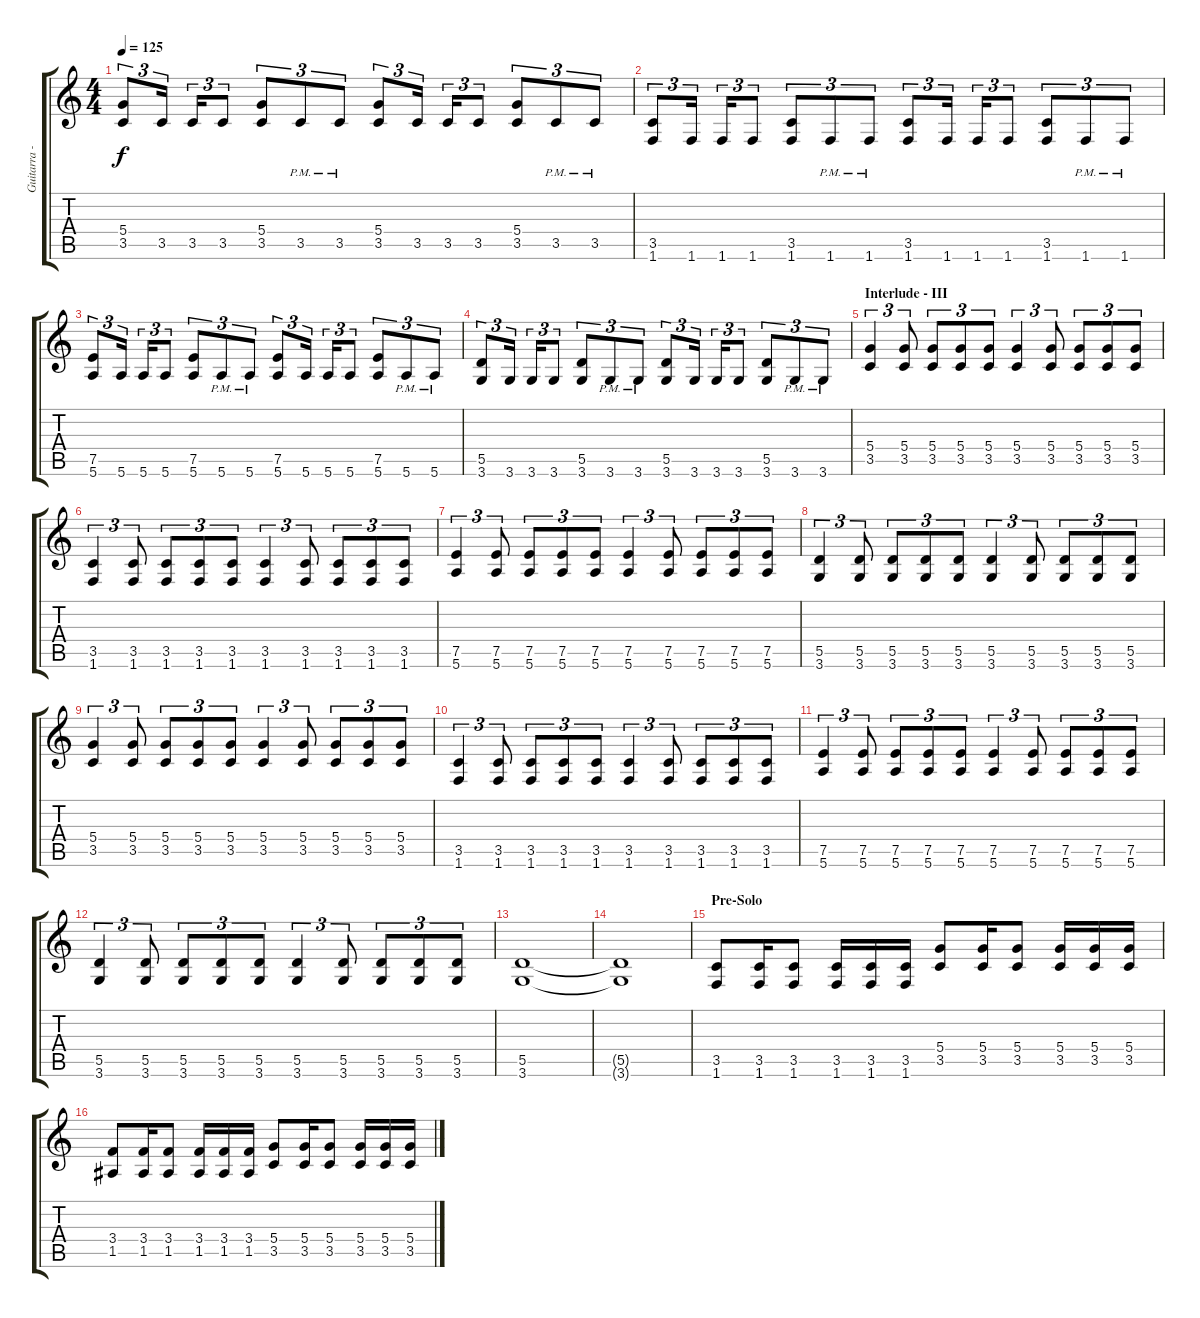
\track ("Guitarra - Guitar" "Guitarra -") {instrument distortionguitar}
\staff {score tabs}
\tuning (E4 B3 G3 D3 A2 E2) {hide}
\ts (4 4)
\tempo 125
\clef g2
\ks c
(5.4 3.5).8{tu (3 2) dy f} 3.5.16{tu (3 2)} 3.5.16{tu (3 2)} 3.5.8{tu (3 2)} (5.4 3.5).8{tu (3 2)} 3.5{pm}.8{tu (3 2)} 3.5{pm}.8{tu (3 2)} (5.4 3.5).8{tu (3 2)} 3.5.16{tu (3 2)} 3.5.16{tu (3 2)} 3.5.8{tu (3 2)} (5.4 3.5).8{tu (3 2)} 3.5{pm}.8{tu (3 2)} 3.5{pm}.8{tu (3 2)} |
(3.5 1.6).8{tu (3 2)} 1.6.16{tu (3 2)} 1.6.16{tu (3 2)} 1.6.8{tu (3 2)} (3.5 1.6).8{tu (3 2)} 1.6{pm}.8{tu (3 2)} 1.6{pm}.8{tu (3 2)} (3.5 1.6).8{tu (3 2)} 1.6.16{tu (3 2)} 1.6.16{tu (3 2)} 1.6.8{tu (3 2)} (3.5 1.6).8{tu (3 2)} 1.6{pm}.8{tu (3 2)} 1.6{pm}.8{tu (3 2)} |
(7.5 5.6).8{tu (3 2)} 5.6.16{tu (3 2)} 5.6.16{tu (3 2)} 5.6.8{tu (3 2)} (7.5 5.6).8{tu (3 2)} 5.6{pm}.8{tu (3 2)} 5.6{pm}.8{tu (3 2)} (7.5 5.6).8{tu (3 2)} 5.6.16{tu (3 2)} 5.6.16{tu (3 2)} 5.6.8{tu (3 2)} (7.5 5.6).8{tu (3 2)} 5.6{pm}.8{tu (3 2)} 5.6{pm}.8{tu (3 2)} |
(5.5 3.6).8{tu (3 2)} 3.6.16{tu (3 2)} 3.6.16{tu (3 2)} 3.6.8{tu (3 2)} (5.5 3.6).8{tu (3 2)} 3.6{pm}.8{tu (3 2)} 3.6{pm}.8{tu (3 2)} (5.5 3.6).8{tu (3 2)} 3.6.16{tu (3 2)} 3.6.16{tu (3 2)} 3.6.8{tu (3 2)} (5.5 3.6).8{tu (3 2)} 3.6{pm}.8{tu (3 2)} 3.6{pm}.8{tu (3 2)} |
\section ("" "Interlude - III")
(5.4 3.5).4{tu (3 2)} (5.4 3.5).8{tu (3 2)} (5.4 3.5).8{tu (3 2)} (5.4 3.5).8{tu (3 2)} (5.4 3.5).8{tu (3 2)} (5.4 3.5).4{tu (3 2)} (5.4 3.5).8{tu (3 2)} (5.4 3.5).8{tu (3 2)} (5.4 3.5).8{tu (3 2)} (5.4 3.5).8{tu (3 2)} |
(3.5 1.6).4{tu (3 2)} (3.5 1.6).8{tu (3 2)} (3.5 1.6).8{tu (3 2)} (3.5 1.6).8{tu (3 2)} (3.5 1.6).8{tu (3 2)} (3.5 1.6).4{tu (3 2)} (3.5 1.6).8{tu (3 2)} (3.5 1.6).8{tu (3 2)} (3.5 1.6).8{tu (3 2)} (3.5 1.6).8{tu (3 2)} |
(7.5 5.6).4{tu (3 2)} (7.5 5.6).8{tu (3 2)} (7.5 5.6).8{tu (3 2)} (7.5 5.6).8{tu (3 2)} (7.5 5.6).8{tu (3 2)} (7.5 5.6).4{tu (3 2)} (7.5 5.6).8{tu (3 2)} (7.5 5.6).8{tu (3 2)} (7.5 5.6).8{tu (3 2)} (7.5 5.6).8{tu (3 2)} |
(5.5 3.6).4{tu (3 2)} (5.5 3.6).8{tu (3 2)} (5.5 3.6).8{tu (3 2)} (5.5 3.6).8{tu (3 2)} (5.5 3.6).8{tu (3 2)} (5.5 3.6).4{tu (3 2)} (5.5 3.6).8{tu (3 2)} (5.5 3.6).8{tu (3 2)} (5.5 3.6).8{tu (3 2)} (5.5 3.6).8{tu (3 2)} |
(5.4 3.5).4{tu (3 2)} (5.4 3.5).8{tu (3 2)} (5.4 3.5).8{tu (3 2)} (5.4 3.5).8{tu (3 2)} (5.4 3.5).8{tu (3 2)} (5.4 3.5).4{tu (3 2)} (5.4 3.5).8{tu (3 2)} (5.4 3.5).8{tu (3 2)} (5.4 3.5).8{tu (3 2)} (5.4 3.5).8{tu (3 2)} |
(3.5 1.6).4{tu (3 2)} (3.5 1.6).8{tu (3 2)} (3.5 1.6).8{tu (3 2)} (3.5 1.6).8{tu (3 2)} (3.5 1.6).8{tu (3 2)} (3.5 1.6).4{tu (3 2)} (3.5 1.6).8{tu (3 2)} (3.5 1.6).8{tu (3 2)} (3.5 1.6).8{tu (3 2)} (3.5 1.6).8{tu (3 2)} |
(7.5 5.6).4{tu (3 2)} (7.5 5.6).8{tu (3 2)} (7.5 5.6).8{tu (3 2)} (7.5 5.6).8{tu (3 2)} (7.5 5.6).8{tu (3 2)} (7.5 5.6).4{tu (3 2)} (7.5 5.6).8{tu (3 2)} (7.5 5.6).8{tu (3 2)} (7.5 5.6).8{tu (3 2)} (7.5 5.6).8{tu (3 2)} |
(5.5 3.6).4{tu (3 2)} (5.5 3.6).8{tu (3 2)} (5.5 3.6).8{tu (3 2)} (5.5 3.6).8{tu (3 2)} (5.5 3.6).8{tu (3 2)} (5.5 3.6).4{tu (3 2)} (5.5 3.6).8{tu (3 2)} (5.5 3.6).8{tu (3 2)} (5.5 3.6).8{tu (3 2)} (5.5 3.6).8{tu (3 2)} |
(5.5 3.6).1 |
(5.5{t} 3.6{t}).1 |
\section ("" "Pre-Solo")
(3.5 1.6).8 (3.5 1.6).16 (3.5 1.6).8 (3.5 1.6).16 (3.5 1.6).16 (3.5 1.6).16 (5.4 3.5).8 (5.4 3.5).16 (5.4 3.5).8 (5.4 3.5).16 (5.4 3.5).16 (5.4 3.5).16 |
(3.4 1.5).8 (3.4 1.5).16 (3.4 1.5).8 (3.4 1.5).16 (3.4 1.5).16 (3.4 1.5).16 (5.4 3.5).8 (5.4 3.5).16 (5.4 3.5).8 (5.4 3.5).16 (5.4 3.5).16 (5.4 3.5).16
